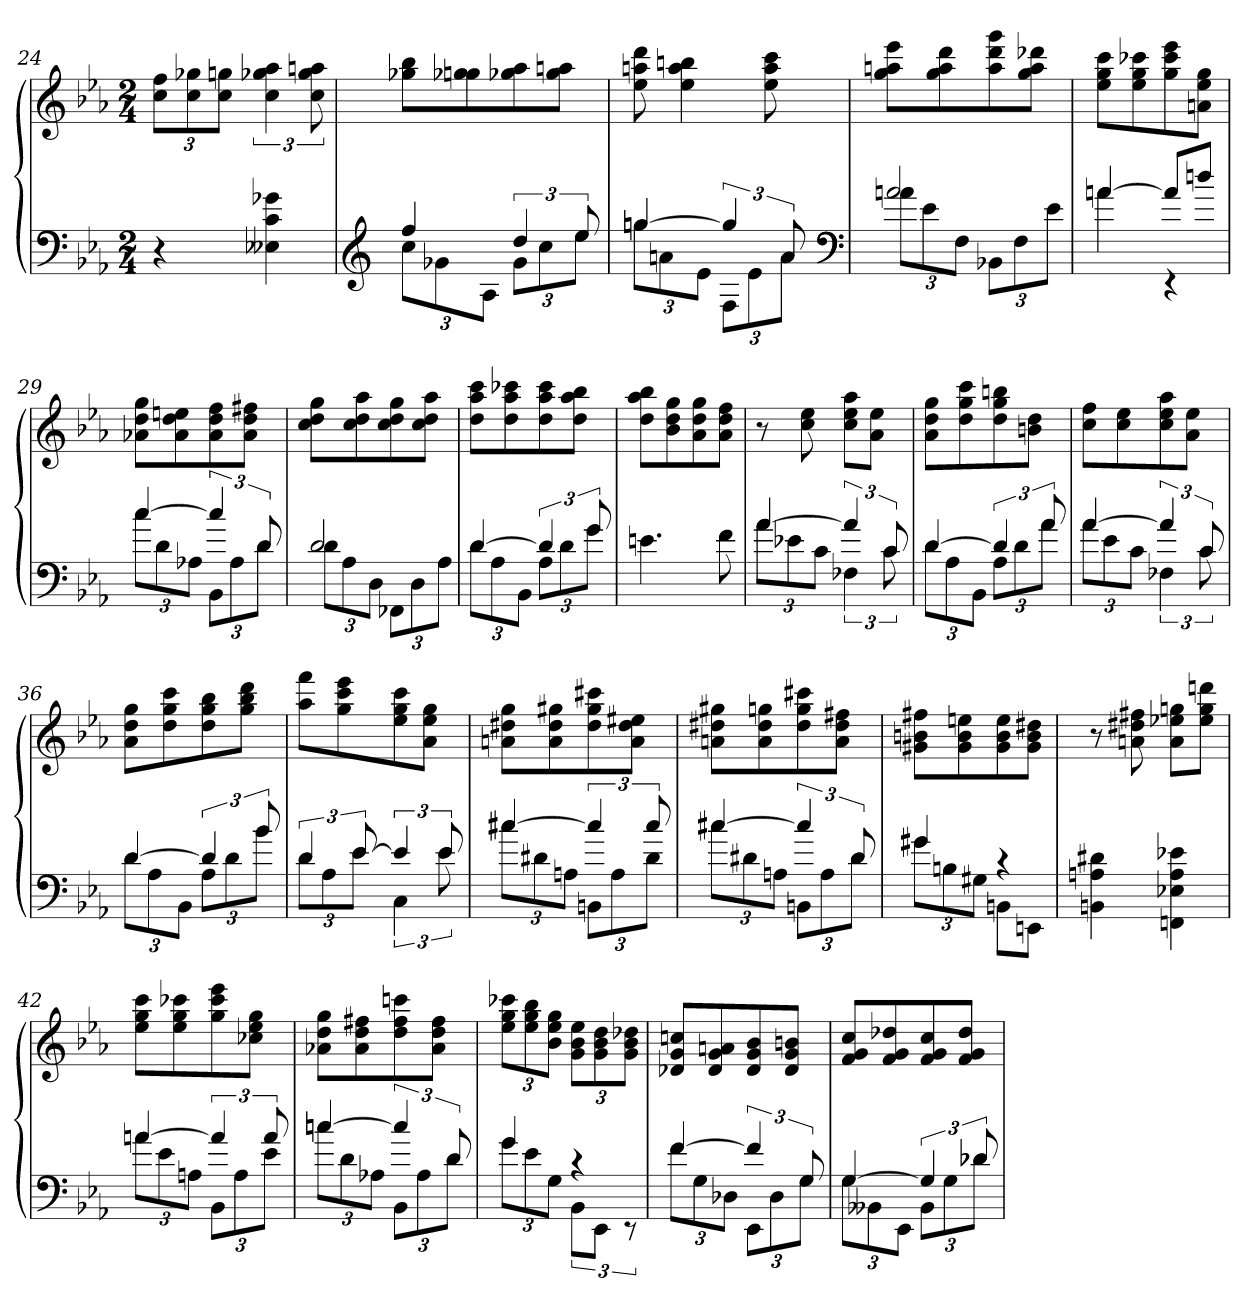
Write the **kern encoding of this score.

**kern	**kern
*part1	*part1
*staff2	*staff1
*clefF4	*clefG2
*k[b-e-a-]	*k[b-e-a-]
*E-:	*E-:
*M2/4	*M2/4
=24	=24
4r	12cc 12ffL
.	12cc 12gg-X
.	12cc 12ggnJ
4E--X 4c 4g-X	6cc 6gg-X 6aa-
.	12cc 12gg- 12aan
=25	=25
*clefG2	*
*^	*
4ff	12ccL	8gg-X 8bb-L
.	12g-X	.
.	.	8gg-X 8ggn
.	12A-J	.
6dd	12g-L	8gg-X 8aa-
.	12cc	.
.	.	8gg- 8aanJ
12ee-	12ee-J	.
=26	=26	=26
[4ggn	12ggnL	8ee- 8aan 8ddd
.	12an	.
.	.	4ee- 4aa 4bbn
.	12e-J	.
6gg]	12FL	.
.	12e-	.
.	.	8ee- 8aa 8ccc
12a	12aJ	.
*clefF4	*	*
=27	=27	=27
2an	12aL	8gg 8aan 8eee-L
.	12e-	.
.	.	8gg 8aa 8ddd
.	12FJ	.
.	12BB-XL	8aa 8ddd 8ggg
.	12F	.
.	.	8gg 8aa 8ddd-XJ
.	12e-J	.
=28	=28	=28
[4an	4a	8ee- 8gg 8cccL
.	.	8ee- 8gg 8ccc-X
8aL]	4rEE	8gg 8ccc- 8eee-
8ddnJ	.	8an 8ee- 8ggJ
=29	=29	=29
[4cc	12ccL	8a-X 8dd 8ggL
.	12d	.
.	.	8a- 8dd 8een
.	12A-XJ	.
6cc]	12BB-L	8a- 8dd 8ff
.	12A-	.
.	.	8a- 8dd 8ff#XJ
12d	12dJ	.
=30	=30	=30
2d	12dL	8cc 8dd 8ggL
.	12A-	.
.	.	8cc 8dd 8aa-
.	12DJ	.
.	12FF-XL	8cc 8dd 8gg
.	12D	.
.	.	8cc 8dd 8aa-J
.	12A-J	.
=31	=31	=31
[4d	12dL	8dd 8aa- 8cccL
.	12A-	.
.	.	8dd 8aa- 8ccc-X
.	12BB-J	.
6d]	12A-L	8dd 8aa- 8ccc-
.	12d	.
.	.	8dd 8aa- 8bb-J
12g	12gJ	.
*v	*v	*
=32	=32
4.en	8dd 8aa- 8bb-L
.	8b- 8dd 8gg
.	8a- 8dd 8gg
8f	8a- 8dd 8ffJ
=33	=33
*^	*
[4a-	12a-L	8r
.	12e-X	.
.	.	8cc 8ee-
.	12cJ	.
6a-]	6F-X	8cc 8ee- 8aa-L
.	.	8a- 8ee-J
12c	12c	.
=34	=34	=34
[4d	12dL	8a- 8dd 8ggL
.	12A-	.
.	.	8dd 8gg 8ccc
.	12BB-J	.
6d]	12A-L	8dd 8gg 8bbn
.	12d	.
.	.	8bn 8ddJ
12a-	12a-J	.
=35	=35	=35
[4a-	12a-L	8cc 8ffL
.	12e-	.
.	.	8cc 8ee-
.	12cJ	.
6a-]	6F-X	8cc 8ee- 8aa-
.	.	8a- 8ee-J
12c	12c	.
=36	=36	=36
[4d	12dL	8a- 8dd 8ggL
.	12A-	.
.	.	8dd 8gg 8ccc
.	12BB-J	.
6d]	12A-L	8dd 8gg 8bb-
.	12d	.
.	.	8gg 8bb- 8dddJ
12b-	12b-J	.
=37	=37	=37
6d	12dL	8aa- 8fffL
.	12A-	.
.	.	8gg 8ccc 8eee-
[12e-	12e-J	.
6e-]	6C	8ee- 8gg 8ccc
.	.	8a- 8ee- 8ggJ
12e-	12e-	.
=38	=38	=38
[4cc#X	12cc#XL	8an 8dd#X 8ggL
.	12d#X	.
.	.	8a 8dd# 8gg#X
.	12AnJ	.
6cc#]	12BBnL	8dd# 8gg# 8ccc#X
.	12A	.
.	.	8a 8dd# 8ee#XJ
12cc#	12d#J	.
=39	=39	=39
[4cc#X	12cc#XL	8an 8dd#X 8gg#XL
.	12d#X	.
.	.	8a 8dd# 8ggn
.	12AnJ	.
6cc#]	12BBnL	8dd# 8gg 8ccc#X
.	12A	.
.	.	8a 8dd# 8ff#XJ
12d#	12d#J	.
=40	=40	=40
4g#X	12g#XL	8g#X 8bn 8ff#XL
.	12Bn	.
.	.	8g# 8b 8een
.	12G#XJ	.
4rc	8BBnL	8g# 8b 8ee
.	8EEnJ	8g# 8b 8dd#XJ
*v	*v	*
=41	=41
4BBn 4An 4d#X	8r
.	8an 8dd#X 8ff#X
4FFn 4E-X 4A 4e-X	8a 8ee-X 8ggnL
.	8ee- 8gg 8dddnJ
=42	=42
*^	*
[4an	12aL	8ee- 8gg 8cccL
.	12e-	.
.	.	8ee- 8gg 8ccc-X
.	12AnJ	.
6a]	12BB-L	8gg 8ccc- 8eee-
.	12A	.
.	.	8cc-X 8ee- 8ggJ
12a	12e-J	.
=43	=43	=43
[4ccn	12ccnL	8a-X 8dd 8ggL
.	12d	.
.	.	8a- 8dd 8ff#X
.	12A-XJ	.
6cc]	12BB-L	8dd 8ff# 8cccn
.	12A-	.
.	.	8a- 8dd 8ff#J
12d	12dJ	.
=44	=44	=44
4g	12gL	12ee- 12gg 12ccc-XL
.	12e-	12ee- 12gg 12bb-
.	12GJ	12b- 12ee- 12ggJ
4rc	12BB-L	12g 12b- 12ee-L
.	12EE-J	12g 12b- 12dd
.	12rEE	12g 12b- 12dd-XJ
=45	=45	=45
[4f	12fL	8d-X 8g 8ccnL
.	12G	.
.	.	8d- 8g 8an
.	12D-XJ	.
6f]	12EE-L	8d- 8g 8b-
.	12D-	.
.	.	8d- 8g 8bnJ
12G	12GJ	.
=46	=46	=46
[4G	12GL	8f 8g 8ccL
.	12BB--X	.
.	.	8f 8g 8dd-X
.	12EE-J	.
6G]	12BB--L	8f 8g 8cc
.	12G	.
.	.	8f 8g 8dd-J
12d-X	12d-XJ	.
*v	*v	*
=	=
*-	*-
